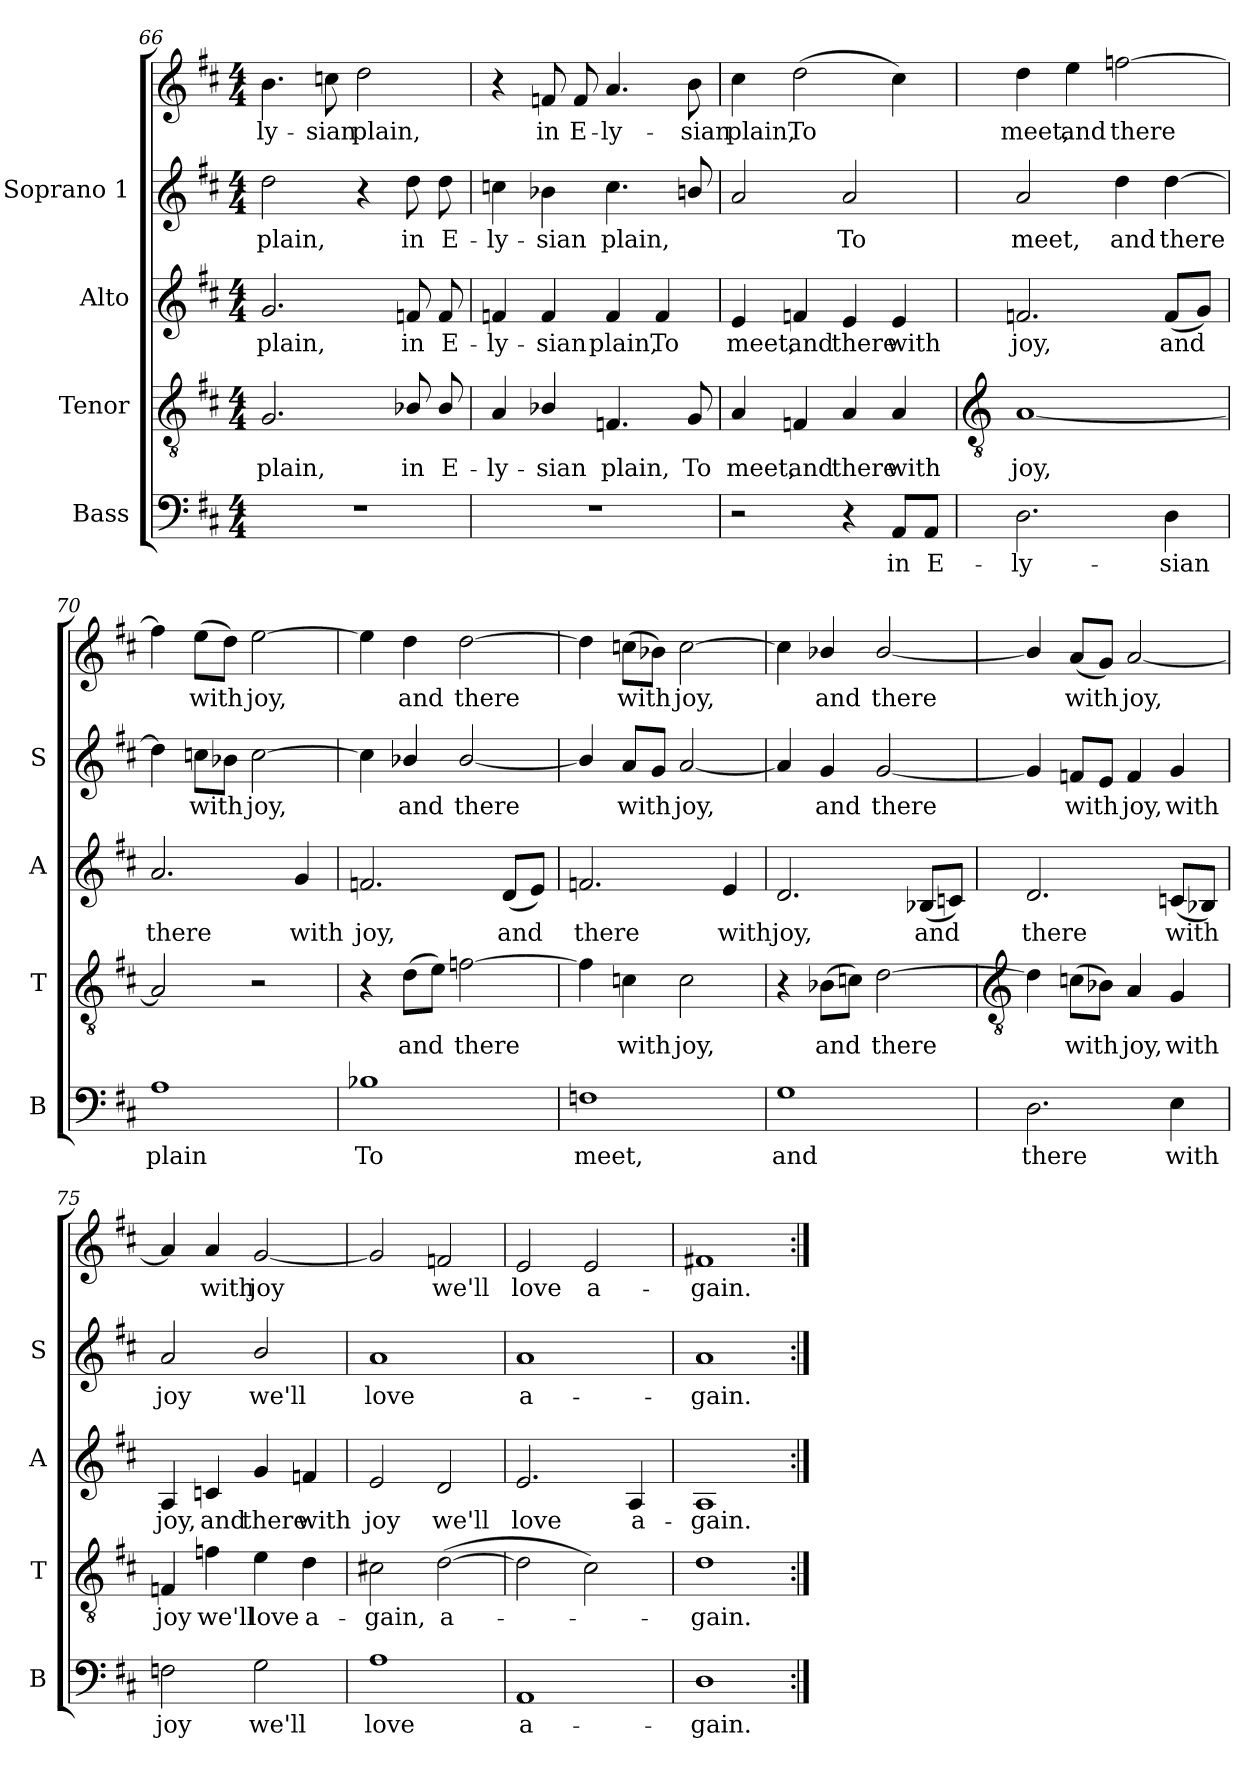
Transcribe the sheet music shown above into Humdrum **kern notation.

**kern	**text	**kern	**text	**kern	**text	**kern	**text	**kern	**text
*part4	*part4	*part3	*part3	*part2	*part2	*part1	*part1	*part1	*part1
*staff5	*staff5	*staff4	*staff4	*staff3	*staff3	*staff2	*staff2	*staff1	*staff1
*I"Bass	*	*I"Tenor	*	*I"Alto	*	*I"Soprano 1	*	*	*
*I'B	*	*I'T	*	*I'A	*	*I'S	*	*	*
*clefF4	*	*clefGv2	*	*clefG2	*	*clefG2	*	*clefG2	*
*k[f#c#]	*	*k[f#c#]	*	*k[f#c#]	*	*k[f#c#]	*	*k[f#c#]	*
*D:	*	*D:	*	*D:	*	*D:	*	*D:	*
*M4/4	*	*M4/4	*	*M4/4	*	*M4/4	*	*M4/4	*
=66	=66	=66	=66	=66	=66	=66	=66	=66	=66
!	!	!	!LO:LY:b	!	!LO:LY:b	!	!LO:LY:b	!	!LO:LY:b
1r	.	2.G	plain,	2.g	plain,	2dd	plain,	4.b	ly-
!	!	!	!	!	!	!	!	!	!LO:LY:b
.	.	.	.	.	.	.	.	8ccn	-sian
!	!	!	!	!	!	!	!	!	!LO:LY:b
.	.	.	.	.	.	4r	.	2dd	plain,
!	!	!	!LO:LY:b	!	!LO:LY:b	!	!LO:LY:b	!	!
.	.	8B-X/	in	8fn	in	8dd	in	.	.
!	!	!	!LO:LY:b	!	!LO:LY:b	!	!LO:LY:b	!	!
.	.	8B-/	E-	8f	E-	8dd	E-	.	.
=67	=67	=67	=67	=67	=67	=67	=67	=67	=67
!	!	!	!LO:LY:b	!	!LO:LY:b	!	!LO:LY:b	!	!
1r	.	4A	-ly-	4fn	-ly-	4ccn	ly-	4r	.
!	!	!	!LO:LY:b	!	!LO:LY:b	!	!LO:LY:b	!	!LO:LY:b
.	.	4B-X/	-sian	4f	-sian	4b-X	-sian	8fn	-in
!	!	!	!	!	!	!	!	!	!LO:LY:b
.	.	.	.	.	.	.	.	8f	E-
!	!	!	!LO:LY:b	!	!LO:LY:b	!	!LO:LY:b	!	!LO:LY:b
.	.	4.Fn	plain,	4f	plain,	4.cc	plain,	4.a	-ly-
!	!	!	!	!	!LO:LY:b	!	!	!	!
.	.	.	.	4f	To	.	.	.	.
!	!	!	!LO:LY:b	!	!	!	!	!	!LO:LY:b
.	.	8G	To	.	.	8bn/	.	8b\	-sian
=68	=68	=68	=68	=68	=68	=68	=68	=68	=68
!	!	!	!LO:LY:b	!	!LO:LY:b	!	!	!	!LO:LY:b
2r	.	4A	meet,	4e	meet,	2a	.	4cc#	plain,
!	!	!	!LO:LY:b	!	!LO:LY:b	!	!	!	!LO:LY:b
.	.	4Fn	and	4fn	and	.	.	(>2dd	To
!	!	!	!LO:LY:b	!	!LO:LY:b	!	!LO:LY:b	!	!
4r	.	4A	there	4e	there	2a	To	.	.
!	!LO:LY:b	!	!LO:LY:b	!	!LO:LY:b	!	!	!	!
8AA/L	in	4A	with	4e	with	.	.	4cc#)	.
!	!LO:LY:b	!	!	!	!	!	!	!	!
8AA/J	E-	.	.	.	.	.	.	.	.
!!LO:LB:g=z
=69	=69	=69	=69	=69	=69	=69	=69	=69	=69
*	*	*clefGv2	*	*	*	*	*	*	*
!	!LO:LY:b	!	!LO:LY:b	!	!LO:LY:b	!	!LO:LY:b	!	!LO:LY:b
2.D	-ly-	[1A	joy,	2.fn	joy,	2a	meet,	4dd	meet,
!	!	!	!	!	!	!	!	!	!LO:LY:b
.	.	.	.	.	.	.	.	4ee	and
!	!	!	!	!	!	!	!LO:LY:b	!	!LO:LY:b
.	.	.	.	.	.	4dd	and	[2ffn	there
!	!LO:LY:b	!	!	!	!LO:LY:b	!	!LO:LY:b	!	!
4D	-sian	.	.	(<8fL	and	[4dd	there	.	.
.	.	.	.	8gJ)	.	.	.	.	.
=70	=70	=70	=70	=70	=70	=70	=70	=70	=70
!	!LO:LY:b	!	!	!	!LO:LY:b	!	!	!	!
1A	plain	2A]	.	2.a	there	4dd]	.	4ff]	.
!	!	!	!	!	!	!	!LO:LY:b	!	!LO:LY:b
.	.	.	.	.	.	8ccnL	with	(>8eeL	with
.	.	.	.	.	.	8b-XJ	.	8ddJ)	.
!	!	!	!	!	!	!	!LO:LY:b	!	!LO:LY:b
.	.	2r	.	.	.	[2cc	joy,	[2ee	joy,
!	!	!	!	!	!LO:LY:b	!	!	!	!
.	.	.	.	4g	with	.	.	.	.
=71	=71	=71	=71	=71	=71	=71	=71	=71	=71
!	!LO:LY:b	!	!	!	!LO:LY:b	!	!	!	!
1B-X	To	4r	.	2.fn	joy,	4cc]	.	4ee]	.
!	!	!	!LO:LY:b	!	!	!	!LO:LY:b	!	!LO:LY:b
.	.	(>8dL	and	.	.	4b-X/	and	4dd	and
.	.	8eJ)	.	.	.	.	.	.	.
!	!	!	!LO:LY:b	!	!	!	!LO:LY:b	!	!LO:LY:b
.	.	[2fn	there	.	.	[2b-/	there	[2dd	there
!	!	!	!	!	!LO:LY:b	!	!	!	!
.	.	.	.	(<8dL	and	.	.	.	.
.	.	.	.	8eJ)	.	.	.	.	.
=72	=72	=72	=72	=72	=72	=72	=72	=72	=72
!	!LO:LY:b	!	!	!	!LO:LY:b	!	!	!	!
1Fn	meet,	4f]	.	2.fn	there	4b-/]	.	4dd]	.
!	!	!	!LO:LY:b	!	!	!	!LO:LY:b	!	!LO:LY:b
.	.	4cn	with	.	.	8aL	with	(>8ccnL	with
.	.	.	.	.	.	8gJ	.	8b-XJ)	.
!	!	!	!LO:LY:b	!	!	!	!LO:LY:b	!	!LO:LY:b
.	.	2c	joy,	.	.	[2a	joy,	[2cc	joy,
!	!	!	!	!	!LO:LY:b	!	!	!	!
.	.	.	.	4e	with	.	.	.	.
=73	=73	=73	=73	=73	=73	=73	=73	=73	=73
!	!LO:LY:b	!	!	!	!LO:LY:b	!	!	!	!
1G	and	4r	.	2.d	joy,	4a]	.	4cc]	.
!	!	!	!LO:LY:b	!	!	!	!LO:LY:b	!	!LO:LY:b
.	.	(>8B-XL	and	.	.	4g	and	4b-X/	and
.	.	8cnJ)	.	.	.	.	.	.	.
!	!	!	!LO:LY:b	!	!	!	!LO:LY:b	!	!LO:LY:b
.	.	[2d	there	.	.	[2g	there	[2b-/	there
!	!	!	!	!	!LO:LY:b	!	!	!	!
.	.	.	.	(<8B-XL	and	.	.	.	.
.	.	.	.	8cnJ)	.	.	.	.	.
!!LO:LB:g=z
=74	=74	=74	=74	=74	=74	=74	=74	=74	=74
*	*	*clefGv2	*	*	*	*	*	*	*
!	!LO:LY:b	!	!	!	!LO:LY:b	!	!	!	!
2.D	there	4d]	.	2.d	there	4g]	.	4b-/]	.
!	!	!	!LO:LY:b	!	!	!	!LO:LY:b	!	!LO:LY:b
.	.	(>8cnL	with	.	.	8fnL	with	(<8aL	with
.	.	8B-XJ)	.	.	.	8eJ	.	8gJ)	.
!	!	!	!LO:LY:b	!	!	!	!LO:LY:b	!	!LO:LY:b
.	.	4A	joy,	.	.	4f	joy,	[2a	joy,
!	!LO:LY:b	!	!LO:LY:b	!	!LO:LY:b	!	!LO:LY:b	!	!
4E	with	4G	with	(<8cnL	with	4g	with	.	.
.	.	.	.	8B-XJ)	.	.	.	.	.
=75	=75	=75	=75	=75	=75	=75	=75	=75	=75
!	!LO:LY:b	!	!LO:LY:b	!	!LO:LY:b	!	!LO:LY:b	!	!
2Fn	joy	4Fn	joy	4A	joy,	2a	joy	4a]	.
!	!	!	!LO:LY:b	!	!LO:LY:b	!	!	!	!LO:LY:b
.	.	4fn	we'll	4cn	and	.	.	4a	with
!	!LO:LY:b	!	!LO:LY:b	!	!LO:LY:b	!	!LO:LY:b	!	!LO:LY:b
2G	we'll	4e	love	4g	there	2b/	we'll	[2g	joy
!	!	!	!LO:LY:b	!	!LO:LY:b	!	!	!	!
.	.	4d	a-	4fn	with	.	.	.	.
=76	=76	=76	=76	=76	=76	=76	=76	=76	=76
!	!LO:LY:b	!	!LO:LY:b	!	!LO:LY:b	!	!LO:LY:b	!	!
1A	love	2c#X	-gain,	2e	joy	1a	love	2g]	.
!	!	!	!LO:LY:b	!	!LO:LY:b	!	!	!	!LO:LY:b
.	.	(>[2d	a-	2d	we'll	.	.	2fn	we'll
=77	=77	=77	=77	=77	=77	=77	=77	=77	=77
!	!LO:LY:b	!	!	!	!LO:LY:b	!	!LO:LY:b	!	!LO:LY:b
1AA	a-	2d]	.	2.e	love	1a	-a-	2e	love
!	!	!	!	!	!	!	!	!	!LO:LY:b
.	.	2c#)	.	.	.	.	.	2e	a-
!	!	!	!	!	!LO:LY:b	!	!	!	!
.	.	.	.	4A	a-	.	.	.	.
=78	=78	=78	=78	=78	=78	=78	=78	=78	=78
!	!LO:LY:b	!	!LO:LY:b	!	!LO:LY:b	!	!LO:LY:b	!	!LO:LY:b
1D	-gain.	1d	gain.	1A	-gain.	1a	gain.	1f#X	-gain.
=:|!	=:|!	=:|!	=:|!	=:|!	=:|!	=:|!	=:|!	=:|!	=:|!
*-	*-	*-	*-	*-	*-	*-	*-	*-	*-
